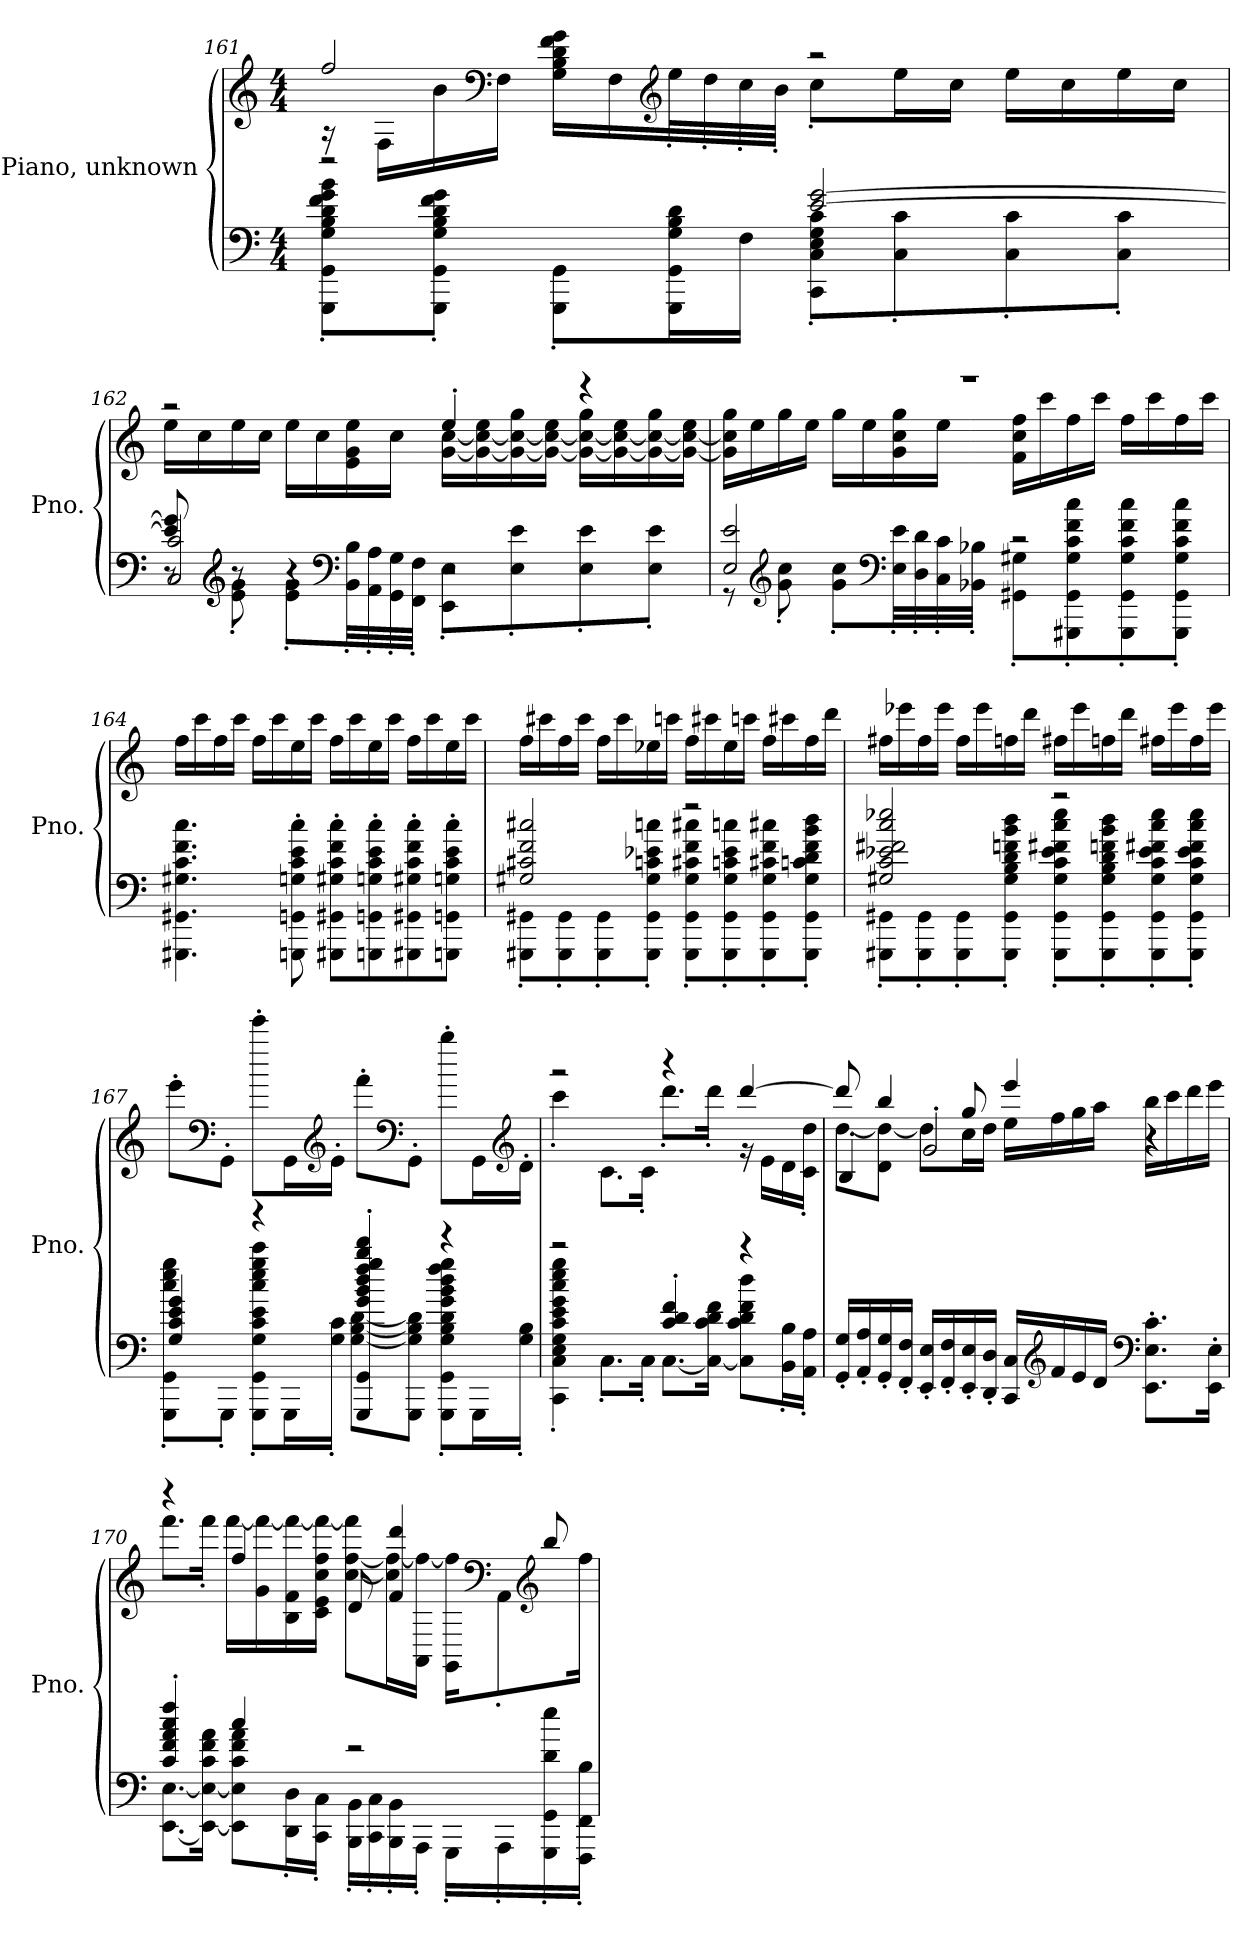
**kern	**kern
*part1	*part1
*staff2	*staff1
*I"Piano, unknown	*
*I'Pno.	*
!!LO:LB:g=z
*clefF4	*clefG2
*k[]	*k[]
*M4/4	*M4/4
=161	=161
*^	*^
2r	8GGG\' 8GG\' 8G\' 8B\' 8d\' 8f\' 8g\' 8b\'L	2ff/	16r
.	.	.	16F\LL
.	8GGG\' 8GG\' 8G\' 8B\' 8d\' 8f\' 8g\'J	.	16b\
*	*	*clefF4	*
.	.	.	16F\JJ
.	8GGG\' 8GG\'L	.	16G\ 16B\ 16d\ 16f\ 16g\LL
.	.	.	16F\
*	*	*clefG2	*
.	16GGG\ 16GG\ 16G\ 16B\ 16d\L	.	32ee'\L
.	.	.	32dd'\
.	16F\JJ	.	32cc'\
.	.	.	32b'\JJJ
[2e/ [2g/	8CC\' 8C\' 8E\' 8G\' 8c\'L	2r	8cc'\L
.	8C\' 8c\'	.	16ee\L
.	.	.	16cc\JJ
.	8C\' 8c\'	.	16ee\LL
.	.	.	16cc\
.	8C\' 8c\'J	.	16ee\
.	.	.	16cc\JJ
=162	=162	=162	=162
*	*^	*	*
8e/] 8g/]	8r	2C/ 2c/	2r	16ee\LL
.	.	.	.	16cc\
*clefG2	*	*	*	*
8r	8e\' 8g\'	.	.	16ee\
.	.	.	.	16cc\JJ
4r	8e\' 8g\'L	.	.	16ee\LL
.	.	.	.	16cc\
*clefF4	*	*	*	*
.	32BB\' 32B\'LL	.	.	16e\ 16g\ 16ee\
.	32AA\' 32A\'	.	.	.
.	32GG\' 32G\'	.	.	16cc\JJ
.	32FF\' 32F\'JJJ	.	.	.
2r	8EE\' 8E\'L	2r	4ee'/	[16g\ [16cc\LL
.	.	.	.	16g\_ 16cc\_ 16ee\
.	8E\' 8e\'	.	.	16g\_ 16cc\_ 16gg\
.	.	.	.	16g\_ 16cc\_ 16ee\JJ
.	8E\' 8e\'	.	4r	16g\_ 16cc\_ 16gg\LL
.	.	.	.	16g\_ 16cc\_ 16ee\
.	8E\' 8e\'J	.	.	16g\_ 16cc\_ 16gg\
.	.	.	.	16g\_ 16cc\_ 16ee\JJ
*	*v	*v	*	*
!!LO:LB:g=z	!!
=163	=163	=163	=163
2E/ 2e/	8r	1r	16g\] 16cc\] 16gg\LL
.	.	.	16ee\
*clefG2	*	*	*
.	8g\' 8cc\'	.	16gg\
.	.	.	16ee\JJ
.	8g\' 8cc\'L	.	16gg\LL
.	.	.	16ee\
*clefF4	*	*	*
.	32E\' 32e\'LL	.	16g\ 16cc\ 16gg\
.	32D\' 32d\'	.	.
.	32C\' 32c\'	.	16ee\JJ
.	32BB-X\' 32B-X\'JJJ	.	.
2r	8GG#X\' 8G#X\'L	.	16f\ 16cc\ 16ff\LL
.	.	.	16ccc\
.	8GGG#X\' 8GG#\' 8G#\' 8c\' 8f\' 8cc\'	.	16ff\
.	.	.	16ccc\JJ
.	8GGG#\' 8GG#\' 8G#\' 8c\' 8f\' 8cc\'	.	16ff\LL
.	.	.	16ccc\
.	8GGG#\' 8GG#\' 8G#\' 8c\' 8f\' 8cc\'J	.	16ff\
.	.	.	16ccc\JJ
*v	*v	*	*
*	*v	*v
=164	=164
4.GGG#X\ 4.GG#X\ 4.G#X\ 4.c\ 4.f\ 4.cc\	16ff\LL
.	16ccc\
.	16ff\
.	16ccc\JJ
.	16ff\LL
.	16ccc\
8GGGn\' 8GGn\' 8Gn\' 8c\' 8e\' 8cc\'	16ee\
.	16ccc\JJ
8GGG#X\' 8GG#X\' 8G#X\' 8c\' 8f\' 8cc\'L	16ff\LL
.	16ccc\
8GGGn\' 8GGn\' 8Gn\' 8c\' 8e\' 8cc\'	16ee\
.	16ccc\JJ
8GGG#X\' 8GG#X\' 8G#X\' 8c\' 8f\' 8cc\'	16ff\LL
.	16ccc\
8GGGn\' 8GGn\' 8Gn\' 8c\' 8e\' 8cc\'J	16ee\
.	16ccc\JJ
!!LO:LB:g=z
=165	=165
*^	*
2G#X/ 2c#X/ 2f/ 2cc#X/	8GGG#X\' 8GG#X\'L	16ff\LL
.	.	16ccc#X\
.	8GGG#\' 8GG#\'	16ff\
.	.	16ccc#\JJ
.	8GGG#\' 8GG#\'	16ff\LL
.	.	16ccc#\
.	8GGG#\' 8GG#\' 8G#\' 8cn\' 8e-X\' 8ccn\'J	16ee-X\
.	.	16cccn\JJ
2r	8GGG#\' 8GG#\' 8G#\' 8c#X\' 8f\' 8cc#X\'L	16ff\LL
.	.	16ccc#X\
.	8GGG#\' 8GG#\' 8G#\' 8cn\' 8e-\' 8ccn\'	16ee-\
.	.	16cccn\JJ
.	8GGG#\' 8GG#\' 8G#\' 8c#X\' 8f\' 8cc#X\'	16ff\LL
.	.	16ccc#X\
.	8GGG#\' 8GG#\' 8G#\' 8cn\' 8d\' 8f\' 8b\' 8dd\'J	16ff\
.	.	16ddd\JJ
=166	=166	=166
2G#X/ 2c/ 2e-X/ 2f#X/ 2cc/ 2ee-X/	8GGG#X\' 8GG#X\'L	16ff#X\LL
.	.	16eee-X\
.	8GGG#\' 8GG#\'	16ff#\
.	.	16eee-\JJ
.	8GGG#\' 8GG#\'	16ff#\LL
.	.	16eee-\
.	8GGG#\' 8GG#\' 8G#\' 8B\' 8d\' 8fn\' 8b\' 8dd\'J	16ffn\
.	.	16ddd\JJ
2r	8GGG#\' 8GG#\' 8G#\' 8c\' 8e-\' 8f#X\' 8cc\' 8ee-\'L	16ff#X\LL
.	.	16eee-\
.	8GGG#\' 8GG#\' 8G#\' 8B\' 8d\' 8fn\' 8b\' 8dd\'	16ffn\
.	.	16ddd\JJ
.	8GGG#\' 8GG#\' 8G#\' 8c\' 8e-\' 8f#X\' 8cc\' 8ee-\'	16ff#X\LL
.	.	16eee-\
.	8GGG#\' 8GG#\' 8G#\' 8c\' 8e-\' 8f#\' 8cc\' 8ee-\'J	16ff#\
.	.	16eee-\JJ
!!LO:LB:g=z
=167	=167	=167
4G/ 4c/ 4e/ 4g/	8GGG\' 8GG\' 8cc\' 8ee\' 8gg\'L	8eee'\L
*	*	*clefF4
.	8GGG'\J	8GG'\J
4r	8GGG\' 8GG\' 8G\' 8c\' 8e\' 8cc\' 8ee\' 8gg\' 8ccc\'L	8eee'\L
.	16GGG\L	16GG\L
*	*	*clefG2
.	16G\' 16c\'JJ	16e'\JJ
4GGG/' 4GG/' 4g/' 4b/' 4dd/' 4ff/' 4gg/' 4bb/' 4ddd/'	[8G\ [8B\ [8d\L	8fff'\L
*	*	*clefF4
.	8GGG\ 8G\] 8B\] 8d\]J	8GG'\J
4r	8GGG\' 8GG\' 8G\' 8B\' 8d\' 8g\' 8b\' 8dd\' 8ff\' 8gg\'L	8bb'\L
.	16GGG\L	16GG\L
*	*	*clefG2
.	16G\' 16B\'JJ	16d'\JJ
=168	=168	=168
*	*	*^
2r	4CC\' 4C\' 4E\' 4G\' 4c\' 4e\' 4g\' 4cc\' 4ee\' 4gg\'	2r	4ccc'\
.	8.C'\L	.	8.c\L
.	16C'\Jk	.	16c'\Jk
4c/' 4d/' 4f/'	[8.C\L	4r	8.ddd'\L
.	16C\_ 16c\ 16d\ 16f\Jk	.	16ddd'\Jk
4r	8C\] 8c\ 8d\ 8f\ 8dd\L	[4ddd/	16r
.	.	.	16e\LL
.	16BB\' 16B\'L	.	16d\
.	16AA\' 16A\'JJ	.	16c\' 16dd\'JJ
*v	*v	*	*
!!LO:LB:g=z
=169	=169	=169
*	*	*^
16GG/' 16G/'LL	8ddd/]	[8dd\L	4B'/
16AA/' 16A/'	.	.	.
16GG/' 16G/'	4bb/	8d\ 8dd\_J	.
16FF/' 16F/'JJ	.	.	.
16EE/' 16E/'LL	.	8dd\L]	2g'/
16FF/' 16F/'	.	.	.
16EE/' 16E/'	8gg/	16cc\L	.
16DD/' 16D/'JJ	.	16dd\JJ	.
16CC/ 16C/LL	4eee/	16ee\LL	.
*clefG2	*	*	*
16f/	.	16ff\	.
16e/	.	16gg\	.
16d/JJ	.	16aa\JJ	.
*clefF4	*	*	*
8.EE\' 8.E\' 8.c\'L	4r	16bb\LL	4r
.	.	16ccc\	.
.	.	16ddd\	.
16EE\' 16E\'Jk	.	16eee\JJ	.
*	*	*v	*v
=170	=170	=170
*^	*	*
4c/' 4f/' 4a/' 4cc/' 4ff/'	[8.EE\ [8.E\L	4r	8.fff\L
.	16EE\_ 16E\_ 16c\ 16f\ 16a\Jk	.	16fff'\Jk
4cc/	8EE\] 8E\] 8c\ 8f\ 8a\L	4ff/	[16fff\LL
.	.	.	16g\ 16fff\_
.	16DD\' 16D\'L	.	16B\ 16f\ 16fff\_
.	16CC\' 16C\'JJ	.	16c\ 16e\ 16cc\ 16ff\ 16fff\_JJ
2r	16BBB\' 16BB\'LL	8d/	[8cc\ [8ff\ 8fff\]L
.	16CC\' 16C\'	.	.
.	16BBB\' 16BB\'	4f/ 4ddd/	16cc\] 16ff\_L
.	16AAA'\JJ	.	16AA\ 16ff\_JJ
.	16GGG'\LL	.	16GG\ 16ff\]KL
*	*	*clefF4	*
.	16AAA'\	.	8AA'\
*	*	*clefG2	*
.	16GGG\' 16GG\' 16d\' 16ee\'	8bb/	.
.	16FFF\' 16FF\' 16B\'JJ	.	16ff\Jk
*v	*v	*	*
*	*v	*v
=	=
*-	*-
